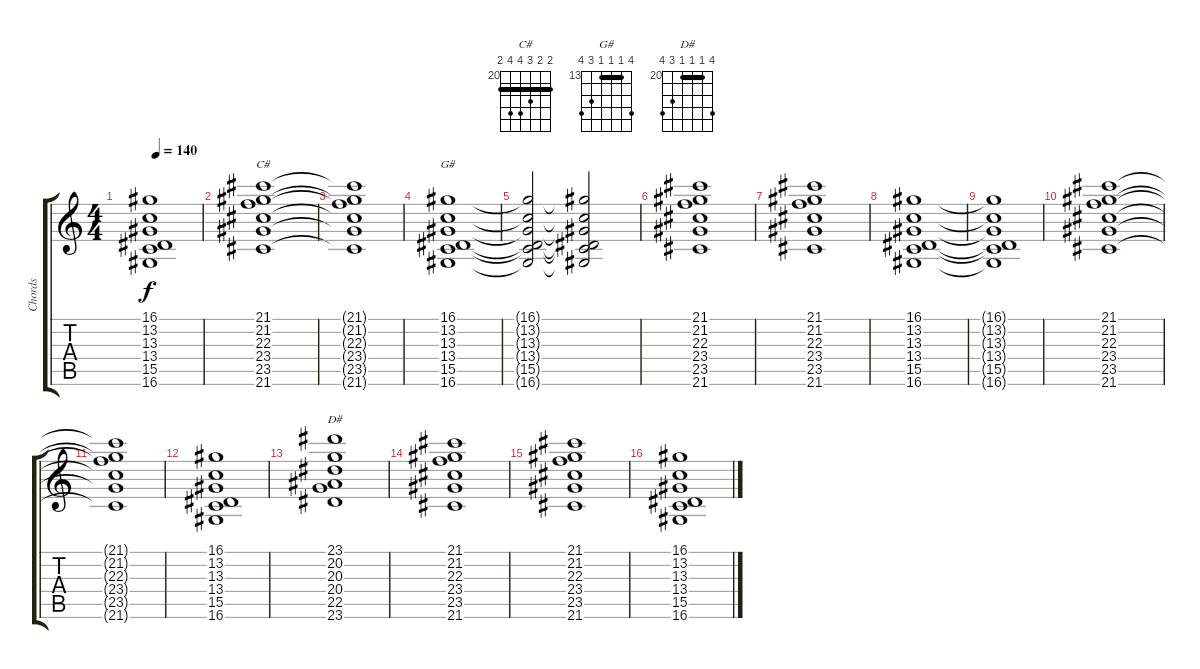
\track ("Chords" "Chords") {instrument brightacousticpiano}
\staff {score tabs}
\tuning (E4 B3 G3 D3 A2 E2) {hide}
\chord ("C#" 21 21 22 23 23 21) {firstfret 20 barre 21}
\chord ("G#" 16 13 13 13 15 16) {firstfret 13 barre 13}
\chord ("D#" 23 20 20 20 22 23) {firstfret 20 barre 20}
\ts (4 4)
\tempo 140
\clef g2
\ks c
(16.1{t} 13.2{t} 13.3{t} 13.4{t} 15.5{t} 16.6{t}).1{dy f} |
(21.1 21.2 22.3 23.4 23.5 21.6).1{ch "C#"} |
(21.1{t} 21.2{t} 22.3{t} 23.4{t} 23.5{t} 21.6{t}).1 |
(16.1 13.2 13.3 13.4 15.5 16.6).1{ch "G#"} |
(16.1{t} 13.2{t} 13.3{t} 13.4{t} 15.5{t} 16.6{t}).2 (16.1{t} 13.2{t} 13.3{t} 13.4{t} 15.5{t} 16.6{t}).2 |
(21.1 21.2 22.3 23.4 23.5 21.6).1 |
(21.1 21.2 22.3 23.4 23.5 21.6).1 |
(16.1 13.2 13.3 13.4 15.5 16.6).1 |
(16.1{t} 13.2{t} 13.3{t} 13.4{t} 15.5{t} 16.6{t}).1 |
(21.1 21.2 22.3 23.4 23.5 21.6).1 |
(21.1{t} 21.2{t} 22.3{t} 23.4{t} 23.5{t} 21.6{t}).1 |
(16.1 13.2 13.3 13.4 15.5 16.6).1 |
(23.1 20.2 20.3 20.4 22.5 23.6).1{ch "D#"} |
(21.1 21.2 22.3 23.4 23.5 21.6).1 |
(21.1 21.2 22.3 23.4 23.5 21.6).1 |
(16.1 13.2 13.3 13.4 15.5 16.6).1
